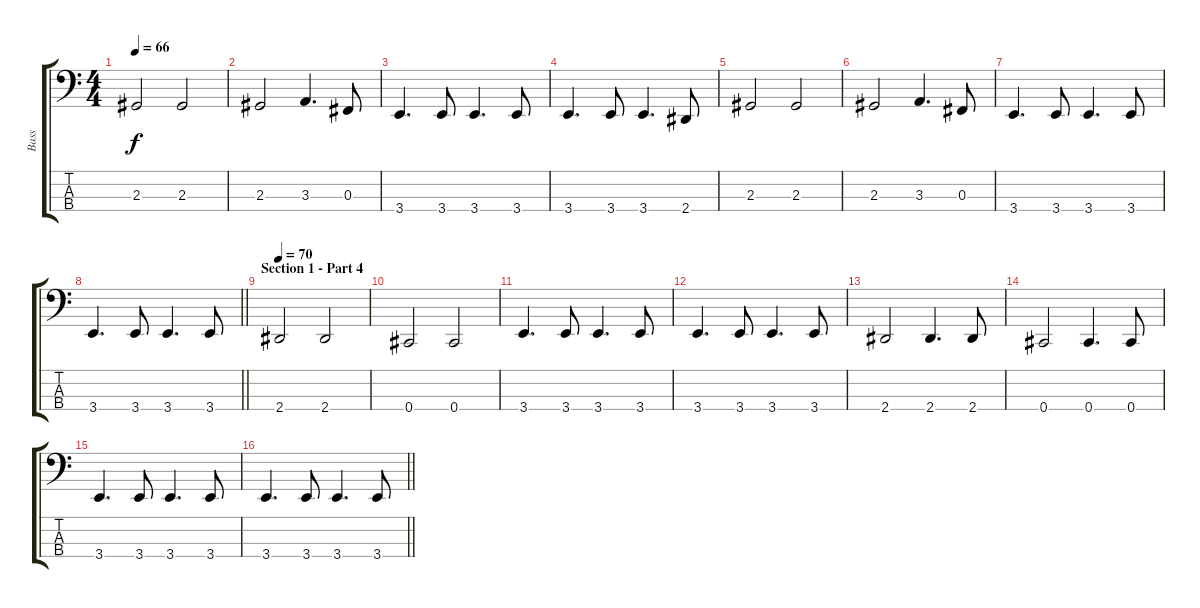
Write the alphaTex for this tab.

\track ("Bass" "Bass") {instrument electricbasspick}
\staff {score tabs}
\tuning (E2 B1 Gb1 Db1) {hide}
\ts (4 4)
\tempo 66
\clef f4
\ks c
2.3.2{dy f} 2.3.2 |
2.3.2 3.3.4{d} 0.3.8 |
3.4.4{d} 3.4.8 3.4.4{d} 3.4.8 |
3.4.4{d} 3.4.8 3.4.4{d} 2.4.8 |
2.3.2 2.3.2 |
2.3.2 3.3.4{d} 0.3.8 |
3.4.4{d} 3.4.8 3.4.4{d} 3.4.8 |
\barLineRight lightlight
3.4.4{d} 3.4.8 3.4.4{d} 3.4.8 |
\section ("" "Section 1 - Part 4")
\tempo 70
2.4.2 2.4.2 |
0.4.2 0.4.2 |
3.4.4{d} 3.4.8 3.4.4{d} 3.4.8 |
3.4.4{d} 3.4.8 3.4.4{d} 3.4.8 |
2.4.2 2.4.4{d} 2.4.8 |
0.4.2 0.4.4{d} 0.4.8 |
3.4.4{d} 3.4.8 3.4.4{d} 3.4.8 |
\barLineRight lightlight
3.4.4{d} 3.4.8 3.4.4{d} 3.4.8
